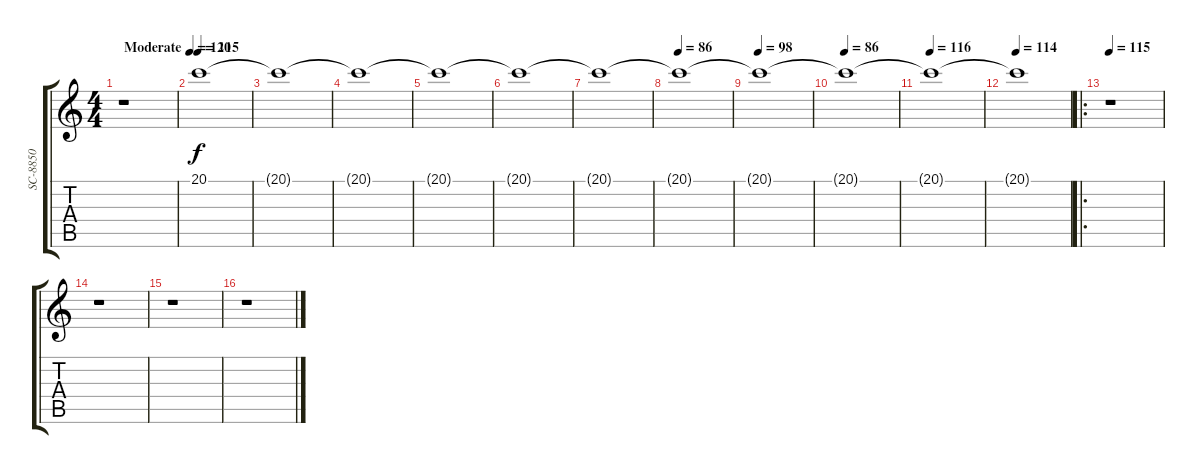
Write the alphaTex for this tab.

\track ("SC-8850" "SC-8850") {instrument synthstrings1}
\staff {score tabs}
\tuning (E4 B3 G3 D3 A2 E2) {hide}
\ts (4 4)
\tempo (120 "Moderate")
\clef g2
\ks c
r.1{dy f instrument synthstrings1} |
\tempo 115
20.1.1{instrument synthstrings1} |
20.1{t}.1 |
20.1{t}.1 |
20.1{t}.1 |
20.1{t}.1 |
20.1{t}.1 |
\tempo 86
20.1{t}.1 |
\tempo 98
20.1{t}.1 |
\tempo 86
20.1{t}.1 |
\tempo 116
20.1{t}.1 |
\tempo 114
20.1{t}.1 |
\ro
\tempo 115
r.1 |
r.1 |
r.1 |
r.1
